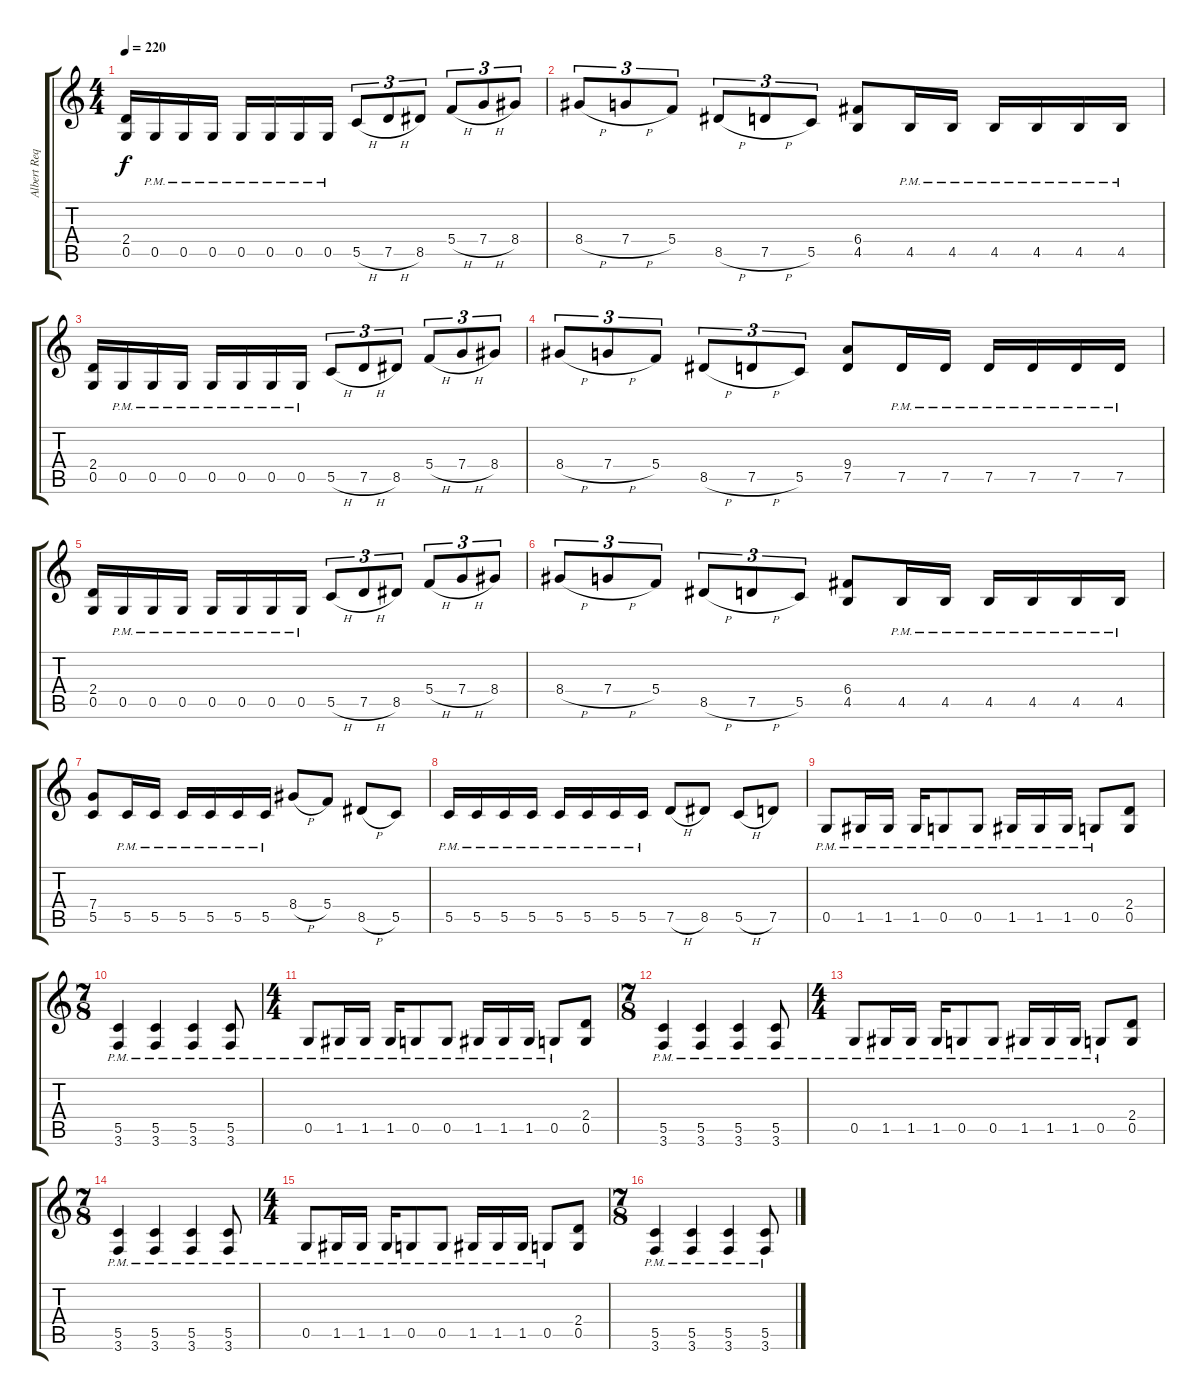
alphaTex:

\track ("Albert Requena" "Albert Req") {instrument distortionguitar}
\staff {score tabs}
\tuning (D4 A3 F3 C3 G2 D2) {hide}
\ts (4 4)
\tempo 220
\clef g2
\ks c
(2.4 0.5).16{dy f} 0.5{pm}.16 0.5{pm}.16 0.5{pm}.16 0.5{pm}.16 0.5{pm}.16 0.5{pm}.16 0.5{pm}.16 5.5{h}.8{tu (3 2)} 7.5{h}.8{tu (3 2)} 8.5.8{tu (3 2)} 5.4{h}.8{tu (3 2)} 7.4{h}.8{tu (3 2)} 8.4.8{tu (3 2)} |
8.4{h}.8{tu (3 2)} 7.4{h}.8{tu (3 2)} 5.4.8{tu (3 2)} 8.5{h}.8{tu (3 2)} 7.5{h}.8{tu (3 2)} 5.5.8{tu (3 2)} (6.4 4.5).8 4.5{pm}.16 4.5{pm}.16 4.5{pm}.16 4.5{pm}.16 4.5{pm}.16 4.5{pm}.16 |
(2.4 0.5).16 0.5{pm}.16 0.5{pm}.16 0.5{pm}.16 0.5{pm}.16 0.5{pm}.16 0.5{pm}.16 0.5{pm}.16 5.5{h}.8{tu (3 2)} 7.5{h}.8{tu (3 2)} 8.5.8{tu (3 2)} 5.4{h}.8{tu (3 2)} 7.4{h}.8{tu (3 2)} 8.4.8{tu (3 2)} |
8.4{h}.8{tu (3 2)} 7.4{h}.8{tu (3 2)} 5.4.8{tu (3 2)} 8.5{h}.8{tu (3 2)} 7.5{h}.8{tu (3 2)} 5.5.8{tu (3 2)} (9.4 7.5).8 7.5{pm}.16 7.5{pm}.16 7.5{pm}.16 7.5{pm}.16 7.5{pm}.16 7.5{pm}.16 |
(2.4 0.5).16 0.5{pm}.16 0.5{pm}.16 0.5{pm}.16 0.5{pm}.16 0.5{pm}.16 0.5{pm}.16 0.5{pm}.16 5.5{h}.8{tu (3 2)} 7.5{h}.8{tu (3 2)} 8.5.8{tu (3 2)} 5.4{h}.8{tu (3 2)} 7.4{h}.8{tu (3 2)} 8.4.8{tu (3 2)} |
8.4{h}.8{tu (3 2)} 7.4{h}.8{tu (3 2)} 5.4.8{tu (3 2)} 8.5{h}.8{tu (3 2)} 7.5{h}.8{tu (3 2)} 5.5.8{tu (3 2)} (6.4 4.5).8 4.5{pm}.16 4.5{pm}.16 4.5{pm}.16 4.5{pm}.16 4.5{pm}.16 4.5{pm}.16 |
(7.4 5.5).8 5.5{pm}.16 5.5{pm}.16 5.5{pm}.16 5.5{pm}.16 5.5{pm}.16 5.5{pm}.16 8.4{h}.8 5.4.8 8.5{h}.8 5.5.8 |
5.5{pm}.16 5.5{pm}.16 5.5{pm}.16 5.5{pm}.16 5.5{pm}.16 5.5{pm}.16 5.5{pm}.16 5.5{pm}.16 7.5{h}.8 8.5.8 5.5{h}.8 7.5.8 |
0.5{pm}.8 1.5{pm}.16 1.5{pm}.16 1.5{pm}.16 0.5{pm}.8 0.5{pm}.8 1.5{pm}.16 1.5{pm}.16 1.5{pm}.16 0.5{pm}.8 (2.4 0.5).8 |
\ts (7 8)
(5.5{pm} 3.6{pm}).4 (5.5{pm} 3.6{pm}).4 (5.5{pm} 3.6{pm}).4 (5.5{pm} 3.6{pm}).8 |
\ts (4 4)
0.5{pm}.8 1.5{pm}.16 1.5{pm}.16 1.5{pm}.16 0.5{pm}.8 0.5{pm}.8 1.5{pm}.16 1.5{pm}.16 1.5{pm}.16 0.5{pm}.8 (2.4 0.5).8 |
\ts (7 8)
(5.5{pm} 3.6{pm}).4 (5.5{pm} 3.6{pm}).4 (5.5{pm} 3.6{pm}).4 (5.5{pm} 3.6{pm}).8 |
\ts (4 4)
0.5{pm}.8 1.5{pm}.16 1.5{pm}.16 1.5{pm}.16 0.5{pm}.8 0.5{pm}.8 1.5{pm}.16 1.5{pm}.16 1.5{pm}.16 0.5{pm}.8 (2.4 0.5).8 |
\ts (7 8)
(5.5{pm} 3.6{pm}).4 (5.5{pm} 3.6{pm}).4 (5.5{pm} 3.6{pm}).4 (5.5{pm} 3.6{pm}).8 |
\ts (4 4)
0.5{pm}.8 1.5{pm}.16 1.5{pm}.16 1.5{pm}.16 0.5{pm}.8 0.5{pm}.8 1.5{pm}.16 1.5{pm}.16 1.5{pm}.16 0.5{pm}.8 (2.4 0.5).8 |
\ts (7 8)
(5.5{pm} 3.6{pm}).4 (5.5{pm} 3.6{pm}).4 (5.5{pm} 3.6{pm}).4 (5.5{pm} 3.6{pm}).8
